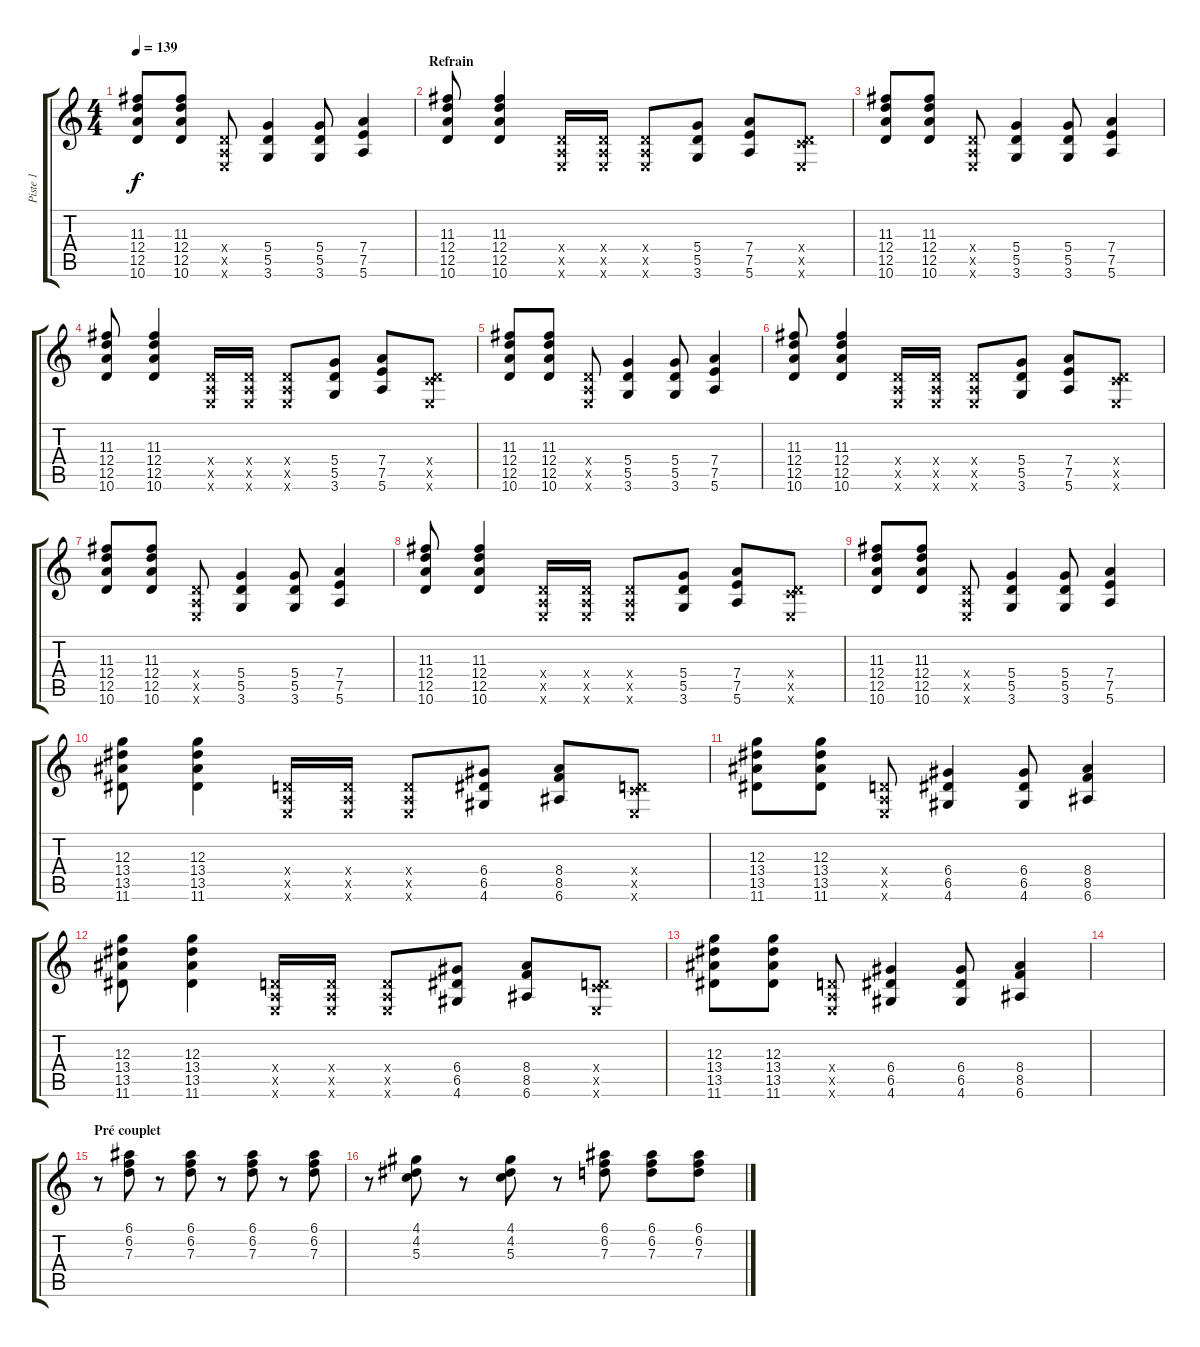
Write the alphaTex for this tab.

\track ("Piste 1" "Piste 1") {instrument distortionguitar}
\staff {score tabs}
\tuning (E4 B3 G3 D3 A2 E2) {hide}
\ts (4 4)
\tempo 139
\clef g2
\ks c
(11.3 12.4 12.5 10.6).8{dy f} (11.3 12.4 12.5 10.6).8 (0.4{x} 0.5{x} 0.6{x}).8 (5.4 5.5 3.6).4 (5.4 5.5 3.6).8 (7.4 7.5 5.6).4 |
\section ("" "Refrain")
(11.3 12.4 12.5 10.6).8 (11.3 12.4 12.5 10.6).4 (0.4{x} 0.5{x} 0.6{x}).16 (0.4{x} 0.5{x} 0.6{x}).16 (0.4{x} 0.5{x} 0.6{x}).8 (5.4 5.5 3.6).8 (7.4 7.5 5.6).8 (0.4{x} 3.5{x} 0.6{x}).8 |
(11.3 12.4 12.5 10.6).8 (11.3 12.4 12.5 10.6).8 (0.4{x} 0.5{x} 0.6{x}).8 (5.4 5.5 3.6).4 (5.4 5.5 3.6).8 (7.4 7.5 5.6).4 |
(11.3 12.4 12.5 10.6).8 (11.3 12.4 12.5 10.6).4 (0.4{x} 0.5{x} 0.6{x}).16 (0.4{x} 0.5{x} 0.6{x}).16 (0.4{x} 0.5{x} 0.6{x}).8 (5.4 5.5 3.6).8 (7.4 7.5 5.6).8 (0.4{x} 3.5{x} 0.6{x}).8 |
(11.3 12.4 12.5 10.6).8 (11.3 12.4 12.5 10.6).8 (0.4{x} 0.5{x} 0.6{x}).8 (5.4 5.5 3.6).4 (5.4 5.5 3.6).8 (7.4 7.5 5.6).4 |
(11.3 12.4 12.5 10.6).8 (11.3 12.4 12.5 10.6).4 (0.4{x} 0.5{x} 0.6{x}).16 (0.4{x} 0.5{x} 0.6{x}).16 (0.4{x} 0.5{x} 0.6{x}).8 (5.4 5.5 3.6).8 (7.4 7.5 5.6).8 (0.4{x} 3.5{x} 0.6{x}).8 |
(11.3 12.4 12.5 10.6).8 (11.3 12.4 12.5 10.6).8 (0.4{x} 0.5{x} 0.6{x}).8 (5.4 5.5 3.6).4 (5.4 5.5 3.6).8 (7.4 7.5 5.6).4 |
(11.3 12.4 12.5 10.6).8 (11.3 12.4 12.5 10.6).4 (0.4{x} 0.5{x} 0.6{x}).16 (0.4{x} 0.5{x} 0.6{x}).16 (0.4{x} 0.5{x} 0.6{x}).8 (5.4 5.5 3.6).8 (7.4 7.5 5.6).8 (0.4{x} 3.5{x} 0.6{x}).8 |
(11.3 12.4 12.5 10.6).8 (11.3 12.4 12.5 10.6).8 (0.4{x} 0.5{x} 0.6{x}).8 (5.4 5.5 3.6).4 (5.4 5.5 3.6).8 (7.4 7.5 5.6).4 |
(12.3 13.4 13.5 11.6).8 (12.3 13.4 13.5 11.6).4 (0.4{x} 0.5{x} 0.6{x}).16 (0.4{x} 0.5{x} 0.6{x}).16 (0.4{x} 0.5{x} 0.6{x}).8 (6.4 6.5 4.6).8 (8.4 8.5 6.6).8 (0.4{x} 3.5{x} 0.6{x}).8 |
(12.3 13.4 13.5 11.6).8 (12.3 13.4 13.5 11.6).8 (0.4{x} 0.5{x} 0.6{x}).8 (6.4 6.5 4.6).4 (6.4 6.5 4.6).8 (8.4 8.5 6.6).4 |
(12.3 13.4 13.5 11.6).8 (12.3 13.4 13.5 11.6).4 (0.4{x} 0.5{x} 0.6{x}).16 (0.4{x} 0.5{x} 0.6{x}).16 (0.4{x} 0.5{x} 0.6{x}).8 (6.4 6.5 4.6).8 (8.4 8.5 6.6).8 (0.4{x} 3.5{x} 0.6{x}).8 |
(12.3 13.4 13.5 11.6).8 (12.3 13.4 13.5 11.6).8 (0.4{x} 0.5{x} 0.6{x}).8 (6.4 6.5 4.6).4 (6.4 6.5 4.6).8 (8.4 8.5 6.6).4 |
|
\section ("" "Pré couplet")
r.8 (6.1 6.2 7.3).8 r.8 (6.1 6.2 7.3).8 r.8 (6.1 6.2 7.3).8 r.8 (6.1 6.2 7.3).8 |
r.8 (4.1 4.2 5.3).8 r.8 (4.1 4.2 5.3).8 r.8 (6.1 6.2 7.3).8 (6.1 6.2 7.3).8 (6.1 6.2 7.3).8
